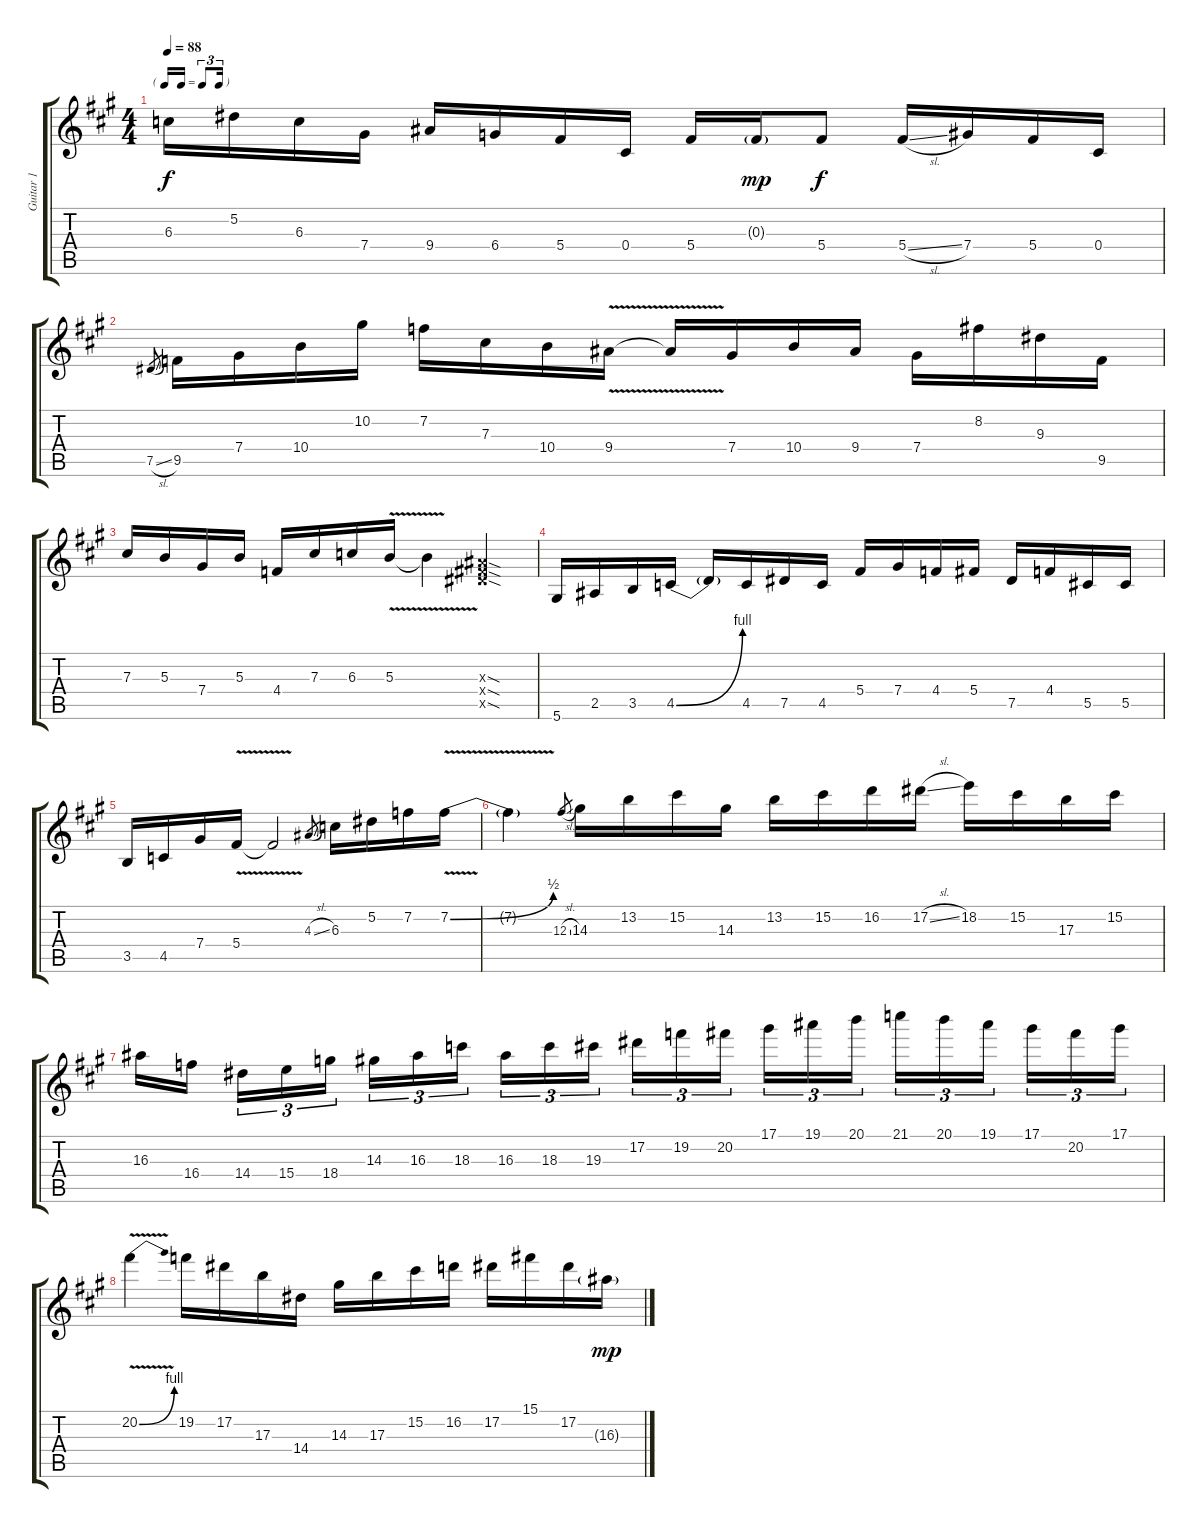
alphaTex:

\track ("Guitar 1" "Guitar 1") {instrument distortionguitar}
\staff {score tabs}
\tuning (Eb4 Bb3 Gb3 Db3 Ab2 Eb2) {hide}
\ts (4 4)
\tf triplet16th
\tempo 88
\clef g2
\ks a
6.3.16{dy f} 5.2.16 6.3.16 7.4.16 9.4.16 6.4.16 5.4.16 0.4.16 5.4.16 0.3{g}.16{dy mp} 5.4.8{dy f} 5.4{sl}.16 7.4.16 5.4.16 0.4.16 |
7.5{sl}.8{gr} 9.5.16 7.4.16 10.4.16 10.2.16 7.2.16 7.3.16 10.4.16 9.4{v}.16 9.4{t}.16 7.4.16 10.4.16 9.4.16 7.4.16 8.2.16 9.3.16 9.5.16 |
7.3.16 5.3.16 7.4.16 5.3.16 4.4.16 7.3.16 6.3.16 5.3{v}.16 5.3{t}.4 (4.3{sod x} 5.4{sod x} 7.5{sod x}).4 |
5.6.16 2.5.16 3.5.16 4.5{be (bend 0 0 60 4)}.16 4.5{t}.16 4.5.16 7.5.16 4.5.16 5.4.16 7.4.16 4.4.16 5.4.16 7.5.16 4.4.16 5.5.16 5.5.16 |
3.5.16 4.5.16 7.4.16 5.4{v}.16 5.4{t}.2 4.3{sl}.8{gr} 6.3.16 5.2.16 7.2.16 7.2{be (bend 0 0 60 2) v}.16 |
7.2{t}.4 12.3{sl}.8{gr} 14.3.16 13.2.16 15.2.16 14.3.16 13.2.16 15.2.16 16.2.16 17.2{sl}.16 18.2.16 15.2.16 17.3.16 15.2.16 |
16.3.16 16.4.16{beam splitsecondary} 14.4.16{tu (3 2)} 15.4.16{tu (3 2)} 18.4.16{tu (3 2)} 14.3.16{tu (3 2)} 16.3.16{tu (3 2)} 18.3.16{tu (3 2) beam splitsecondary} 16.3.16{tu (3 2)} 18.3.16{tu (3 2)} 19.3.16{tu (3 2)} 17.2.16{tu (3 2)} 19.2.16{tu (3 2)} 20.2.16{tu (3 2) beam splitsecondary} 17.1.16{tu (3 2)} 19.1.16{tu (3 2)} 20.1.16{tu (3 2)} 21.1.16{tu (3 2)} 20.1.16{tu (3 2)} 19.1.16{tu (3 2) beam splitsecondary} 17.1.16{tu (3 2)} 20.2.16{tu (3 2)} 17.1.16{tu (3 2)} |
20.2{be (bend 0 0 60 4) v}.4 19.2.16 17.2.16 17.3.16 14.4.16 14.3.16 17.3.16 15.2.16 16.2.16 17.2.16 15.1.16 17.2.16 16.3{g}.16{dy mp}
